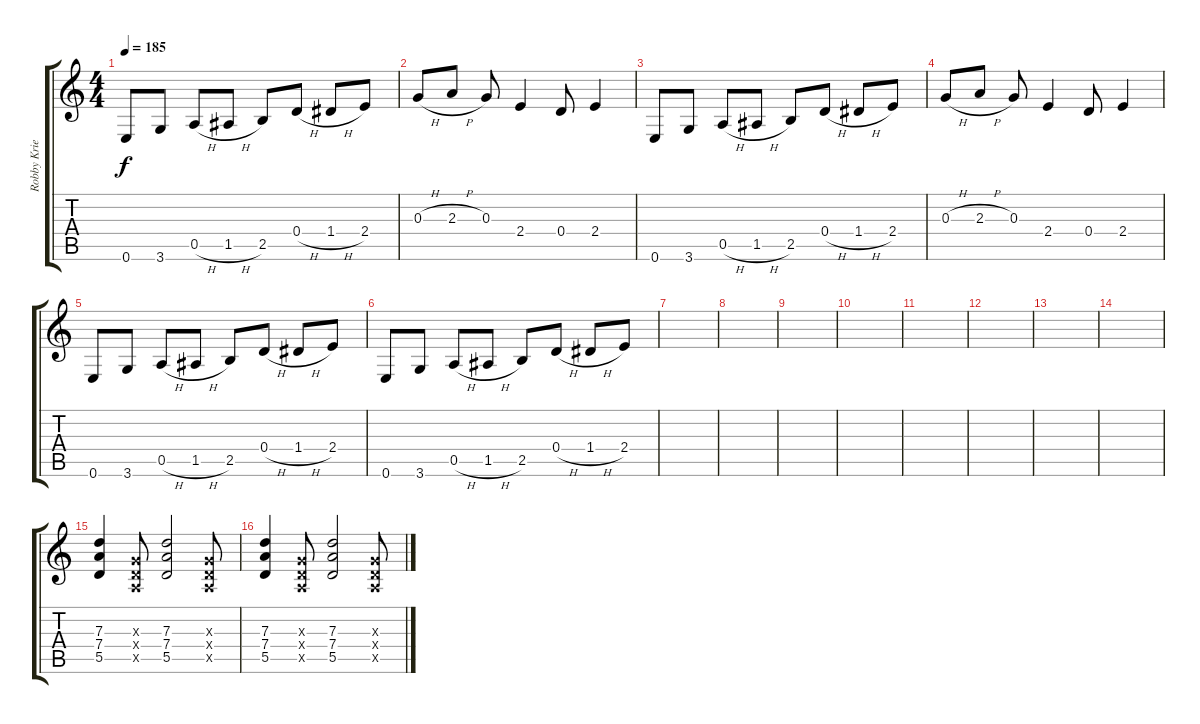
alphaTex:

\track ("Robby Krieger - Guitar Distortion" "Robby Krie") {instrument distortionguitar}
\staff {score tabs}
\tuning (E4 B3 G3 D3 A2 E2) {hide}
\ts (4 4)
\tempo 185
\clef g2
\ks c
0.6.8{dy f} 3.6.8 0.5{h}.8 1.5{h}.8 2.5.8 0.4{h}.8 1.4{h}.8 2.4.8 |
0.3{h}.8 2.3{h}.8 0.3.8 2.4.4 0.4.8 2.4.4 |
0.6.8 3.6.8 0.5{h}.8 1.5{h}.8 2.5.8 0.4{h}.8 1.4{h}.8 2.4.8 |
0.3{h}.8 2.3{h}.8 0.3.8 2.4.4 0.4.8 2.4.4 |
0.6.8 3.6.8 0.5{h}.8 1.5{h}.8 2.5.8 0.4{h}.8 1.4{h}.8 2.4.8 |
0.6.8 3.6.8 0.5{h}.8 1.5{h}.8 2.5.8 0.4{h}.8 1.4{h}.8 2.4.8 |
|
|
|
|
|
|
|
|
(7.3 7.4 5.5).4 (0.3{x} 0.4{x} 0.5{x}).8 (7.3 7.4 5.5).2 (0.3{x} 0.4{x} 0.5{x}).8 |
(7.3 7.4 5.5).4 (0.3{x} 0.4{x} 0.5{x}).8 (7.3 7.4 5.5).2 (0.3{x} 0.4{x} 0.5{x}).8
